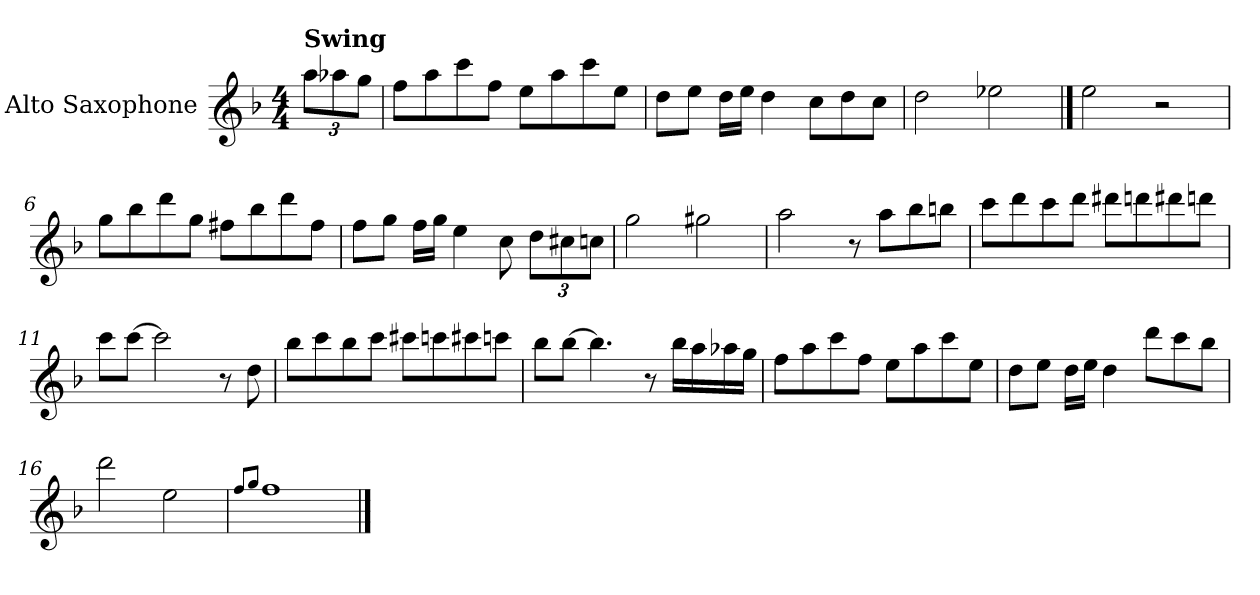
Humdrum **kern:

**kern
*part1
*staff1
*I"Alto Saxophone
*I'A. Sax
*clefG2
*ITrd5c9
*k[b-e-a-d-]
*M4/4
*MM70
*Xbrackettup
=1
!LO:TX:a:B:t=Swing
12cc\L
12cc-X\
12b-\J
=2
8a-\L
8cc\
8ee-\
8a-\J
8g\L
8cc\
8ee-\
8g\J
=3
8f\L
8g\J
16f\LL
16g\JJ
4f\
8e-\L
8f\
8e-\J
=4
2f\
2g-X\
==5
2g\
2r
!!LO:LB:g=z
=6
8b-\L
8dd-\
8ff\
8b-\J
8an\L
8dd-\
8ff\
8a\J
=7
8a-\L
8b-\J
16a-\LL
16b-\JJ
4g\
8e-\
12f\L
12en\
12e-X\J
=8
2b-\
2bn\
=9
2cc\
8r
8cc\L
8dd-\
8ddn\J
!!LO:LB:g=z
=10
8ee-\L
8ff\
8ee-\
8ff\J
8ff#X\L
8ffn\
8ff#X\
8ffn\J
=11
8ee-\L
[8ee-\J
2ee-\]
8r
8f\
=12
8dd-\L
8ee-\
8dd-\
8ee-\J
8een\L
8ee-X\
8een\
8ee-X\J
=13
8dd-\L
[8dd-\J
4.dd-\]
8r
16dd-\LL
16cc\
16cc-X\
16b-\JJ
!!LO:LB:g=z
=14
8a-\L
8cc\
8ee-\
8a-\J
8g\L
8cc\
8ee-\
8g\J
=15
8f\L
8g\J
16f\LL
16g\JJ
4f\
8ff\L
8ee-\
8dd-\J
=16
2ff\
2g\
=17
8qa-/L
8qb-/J
1a-
==
*-
